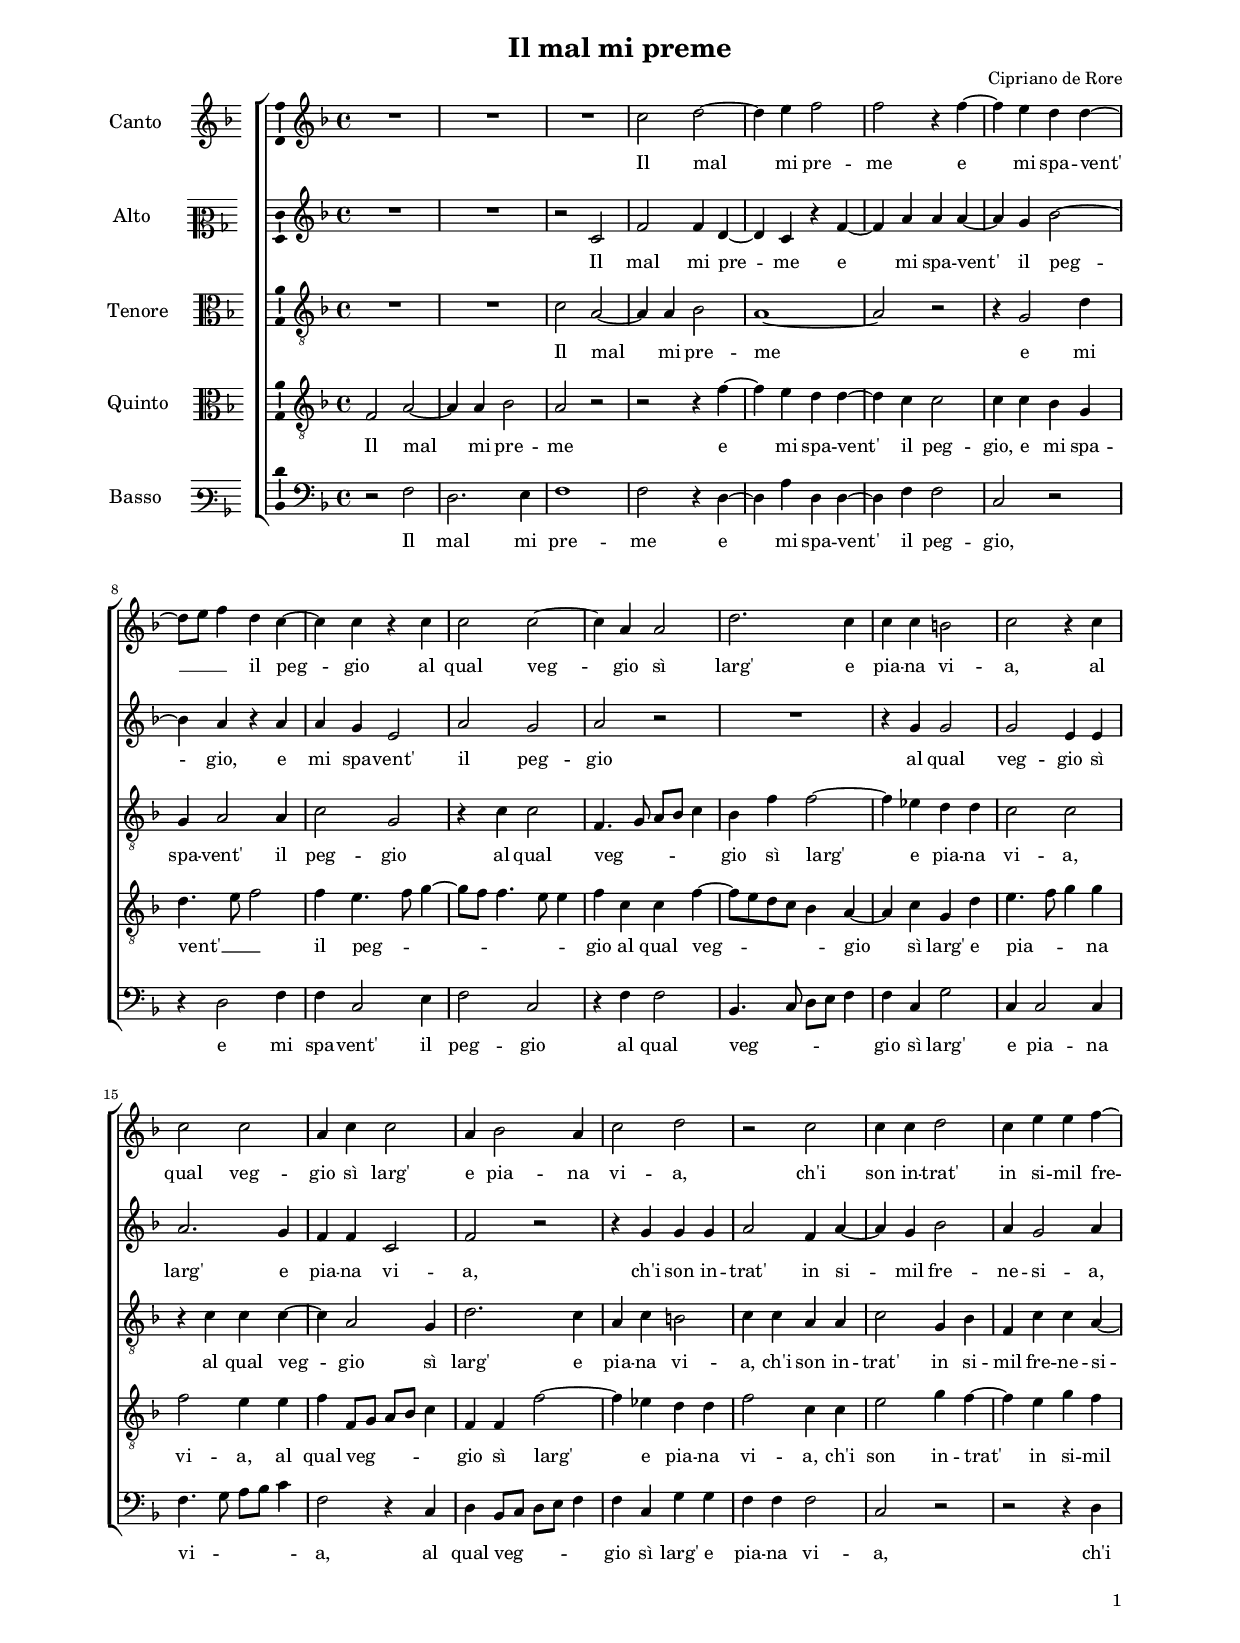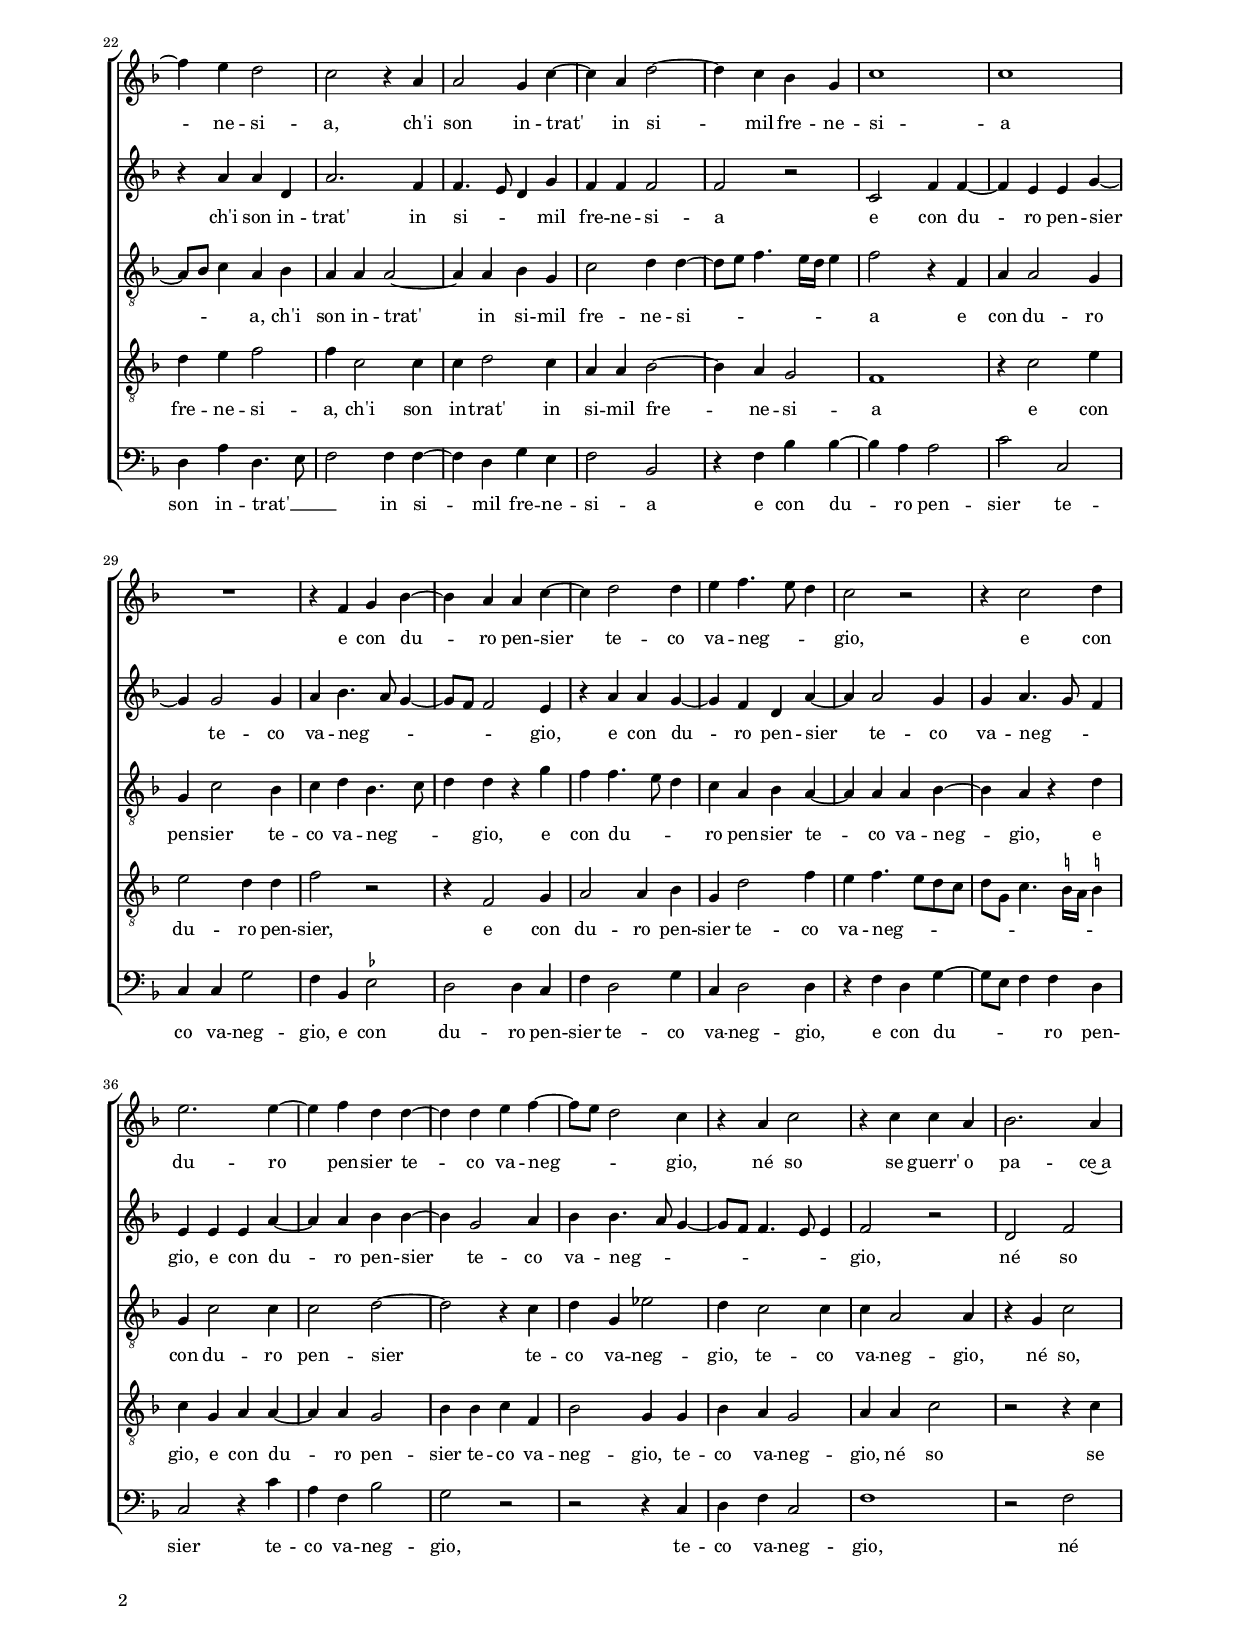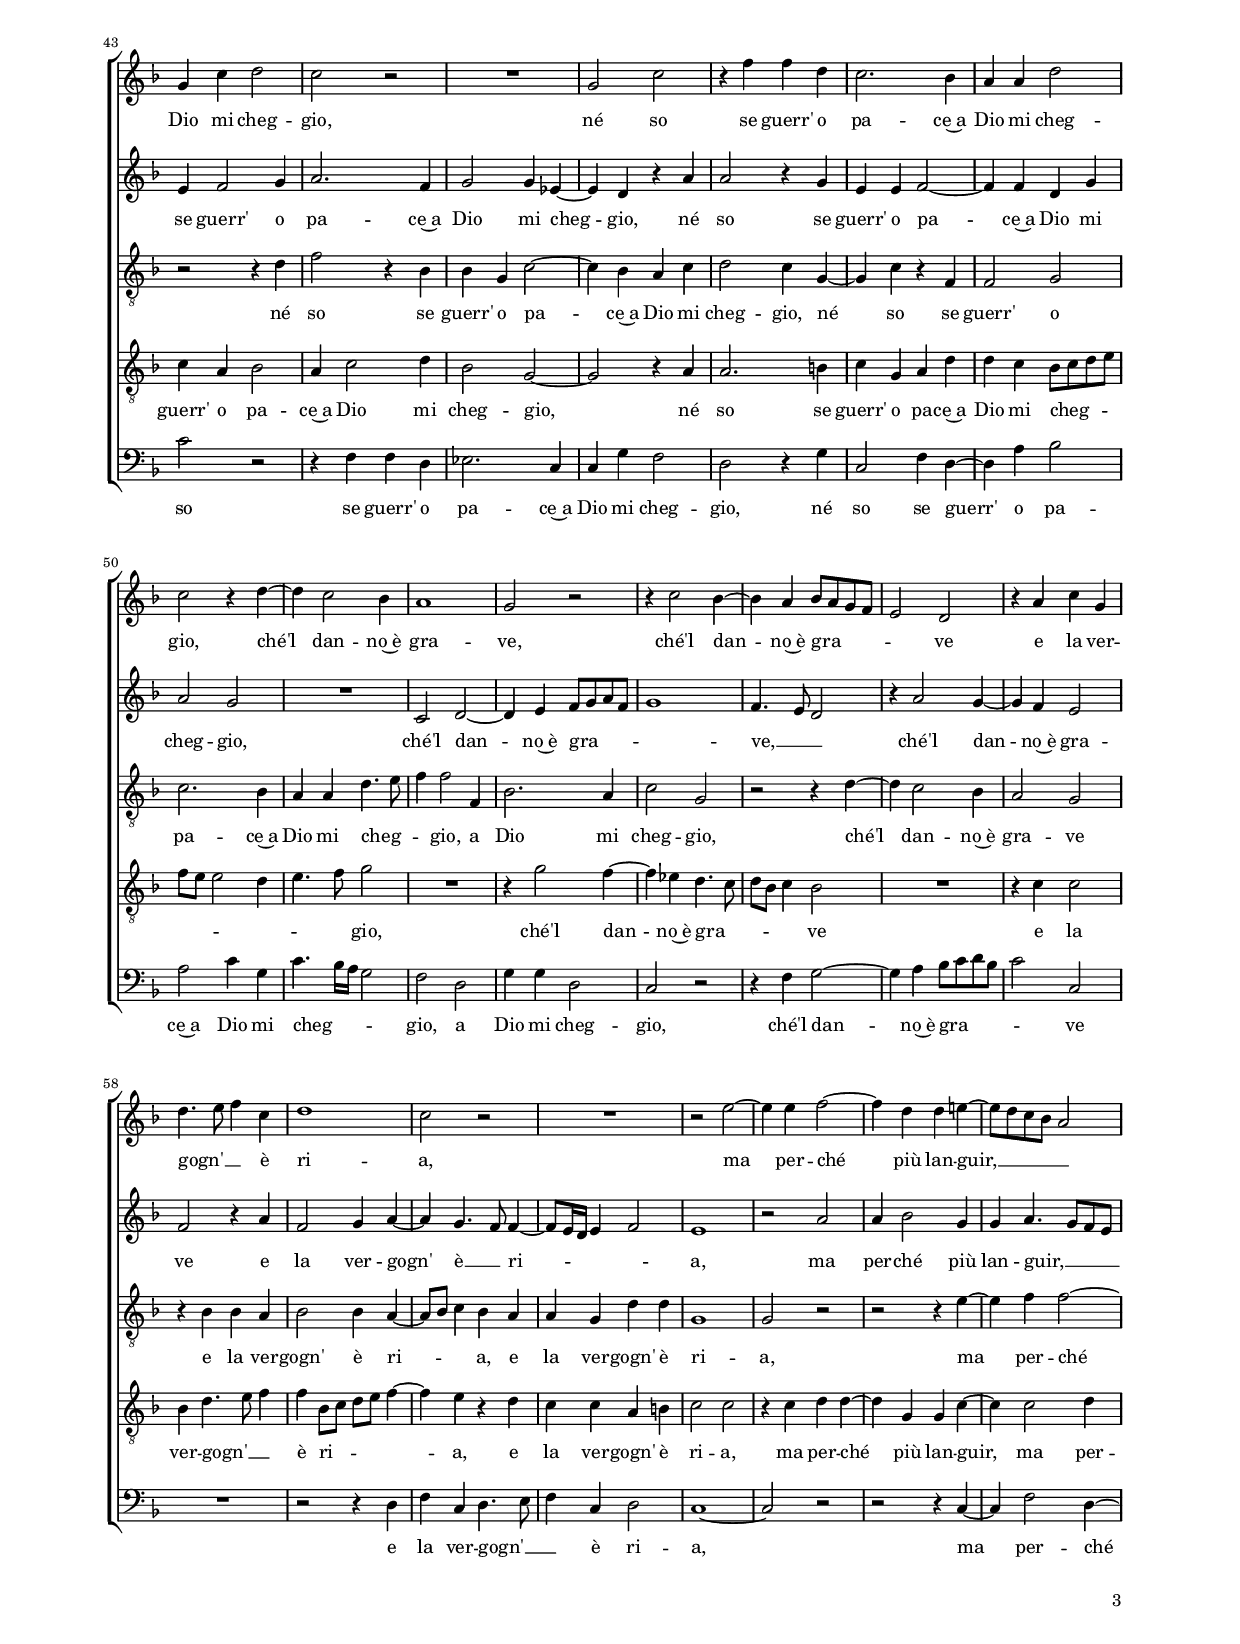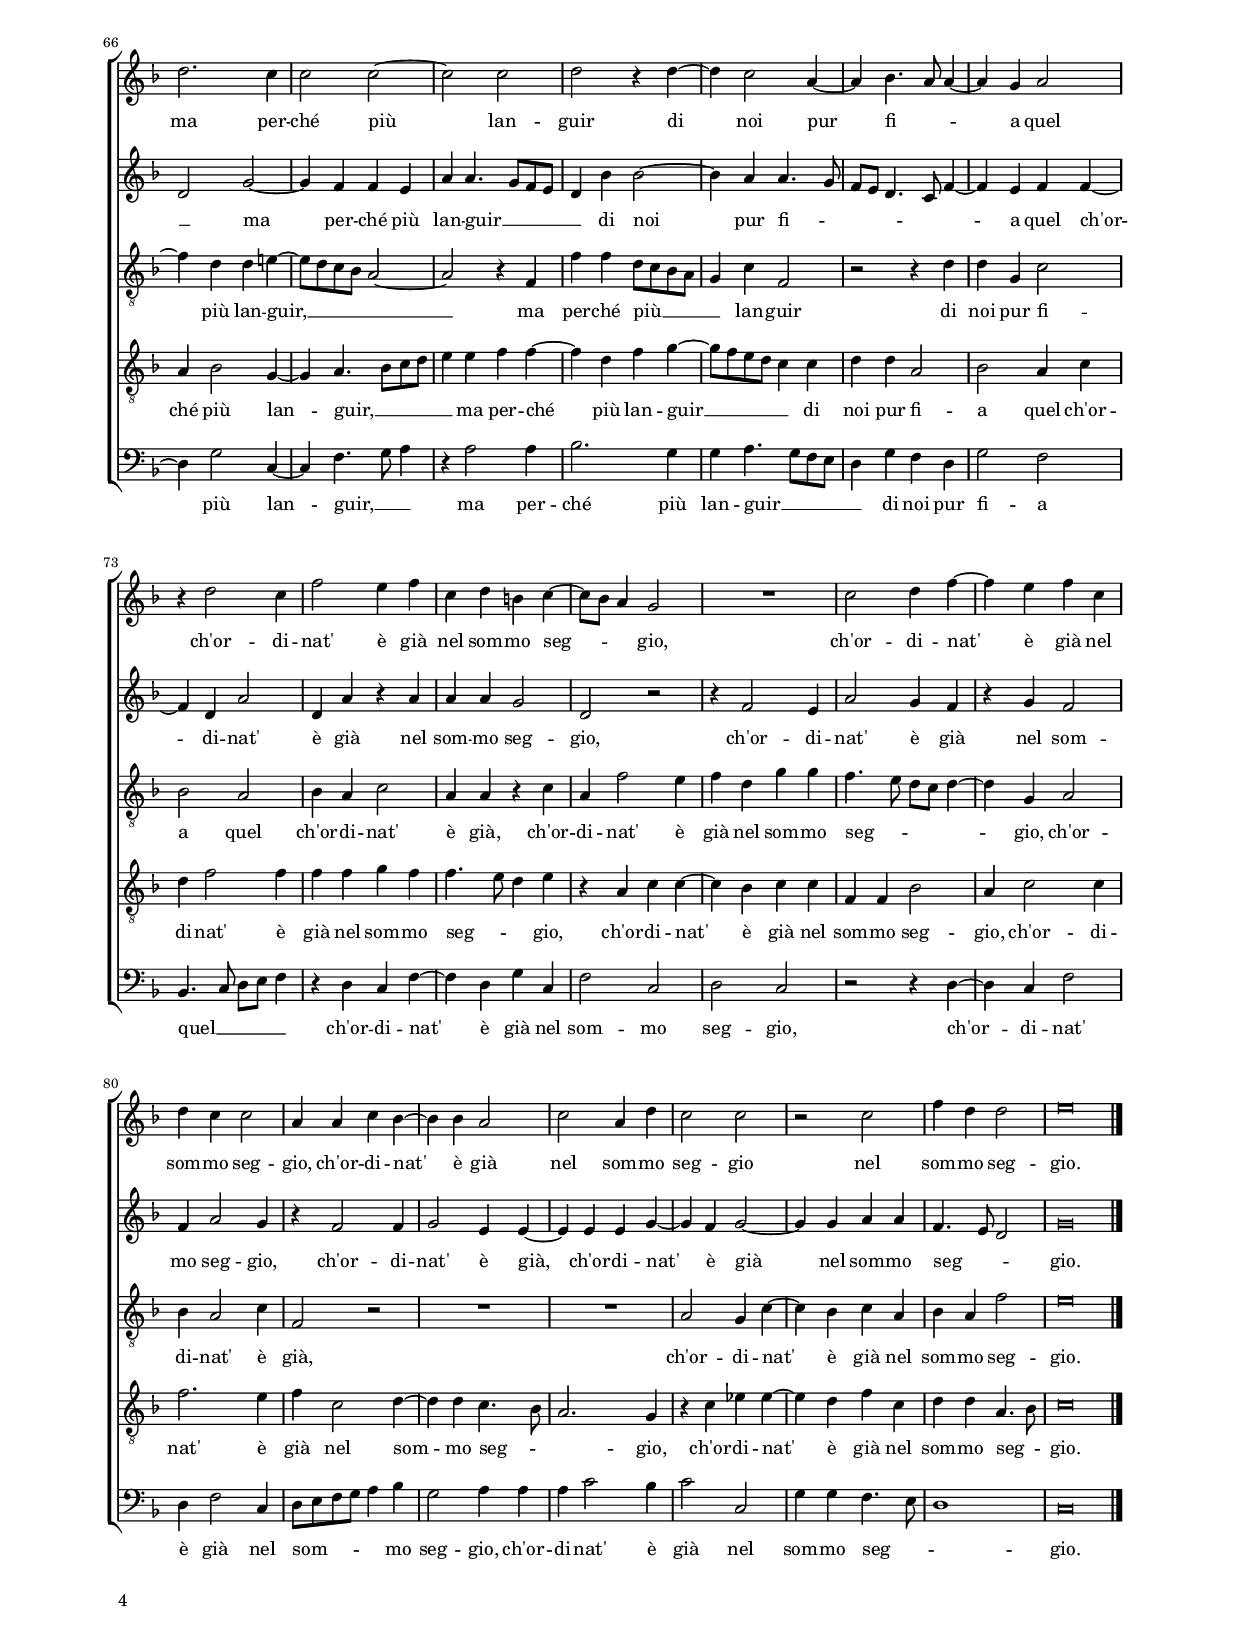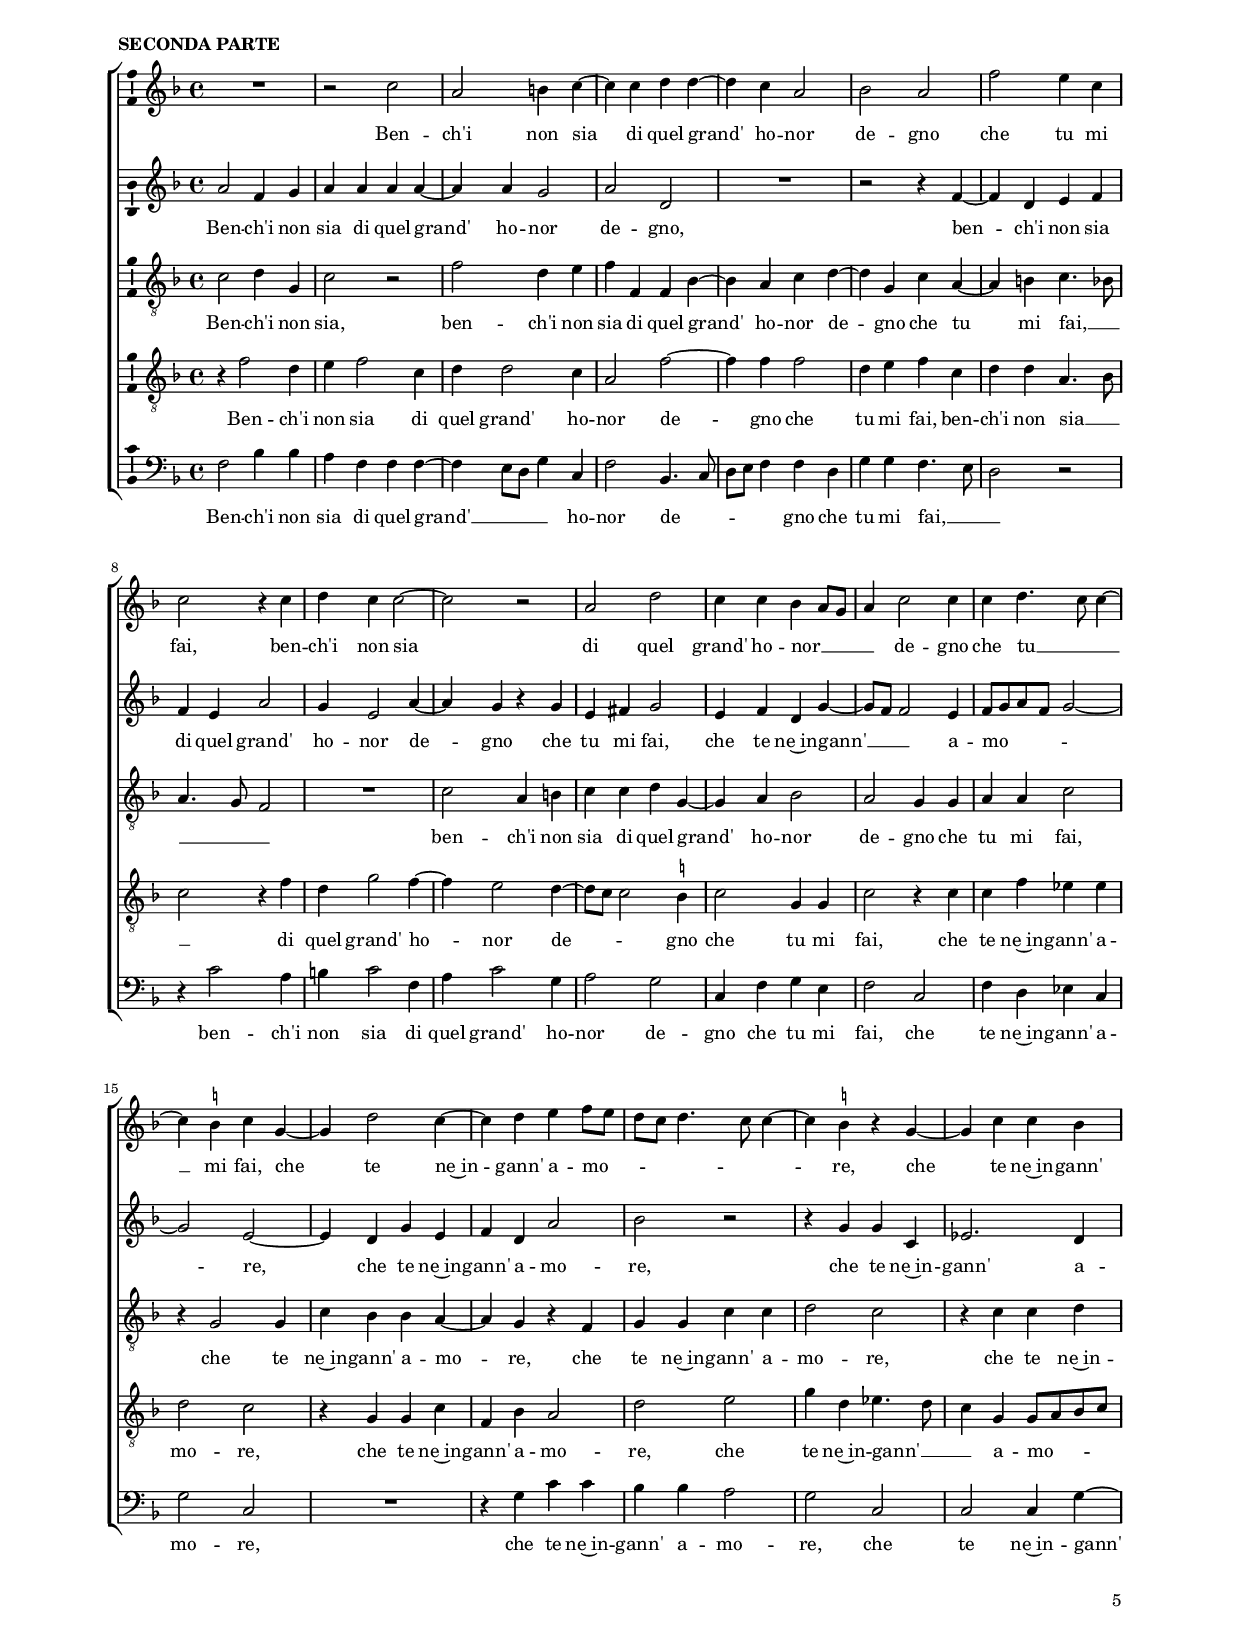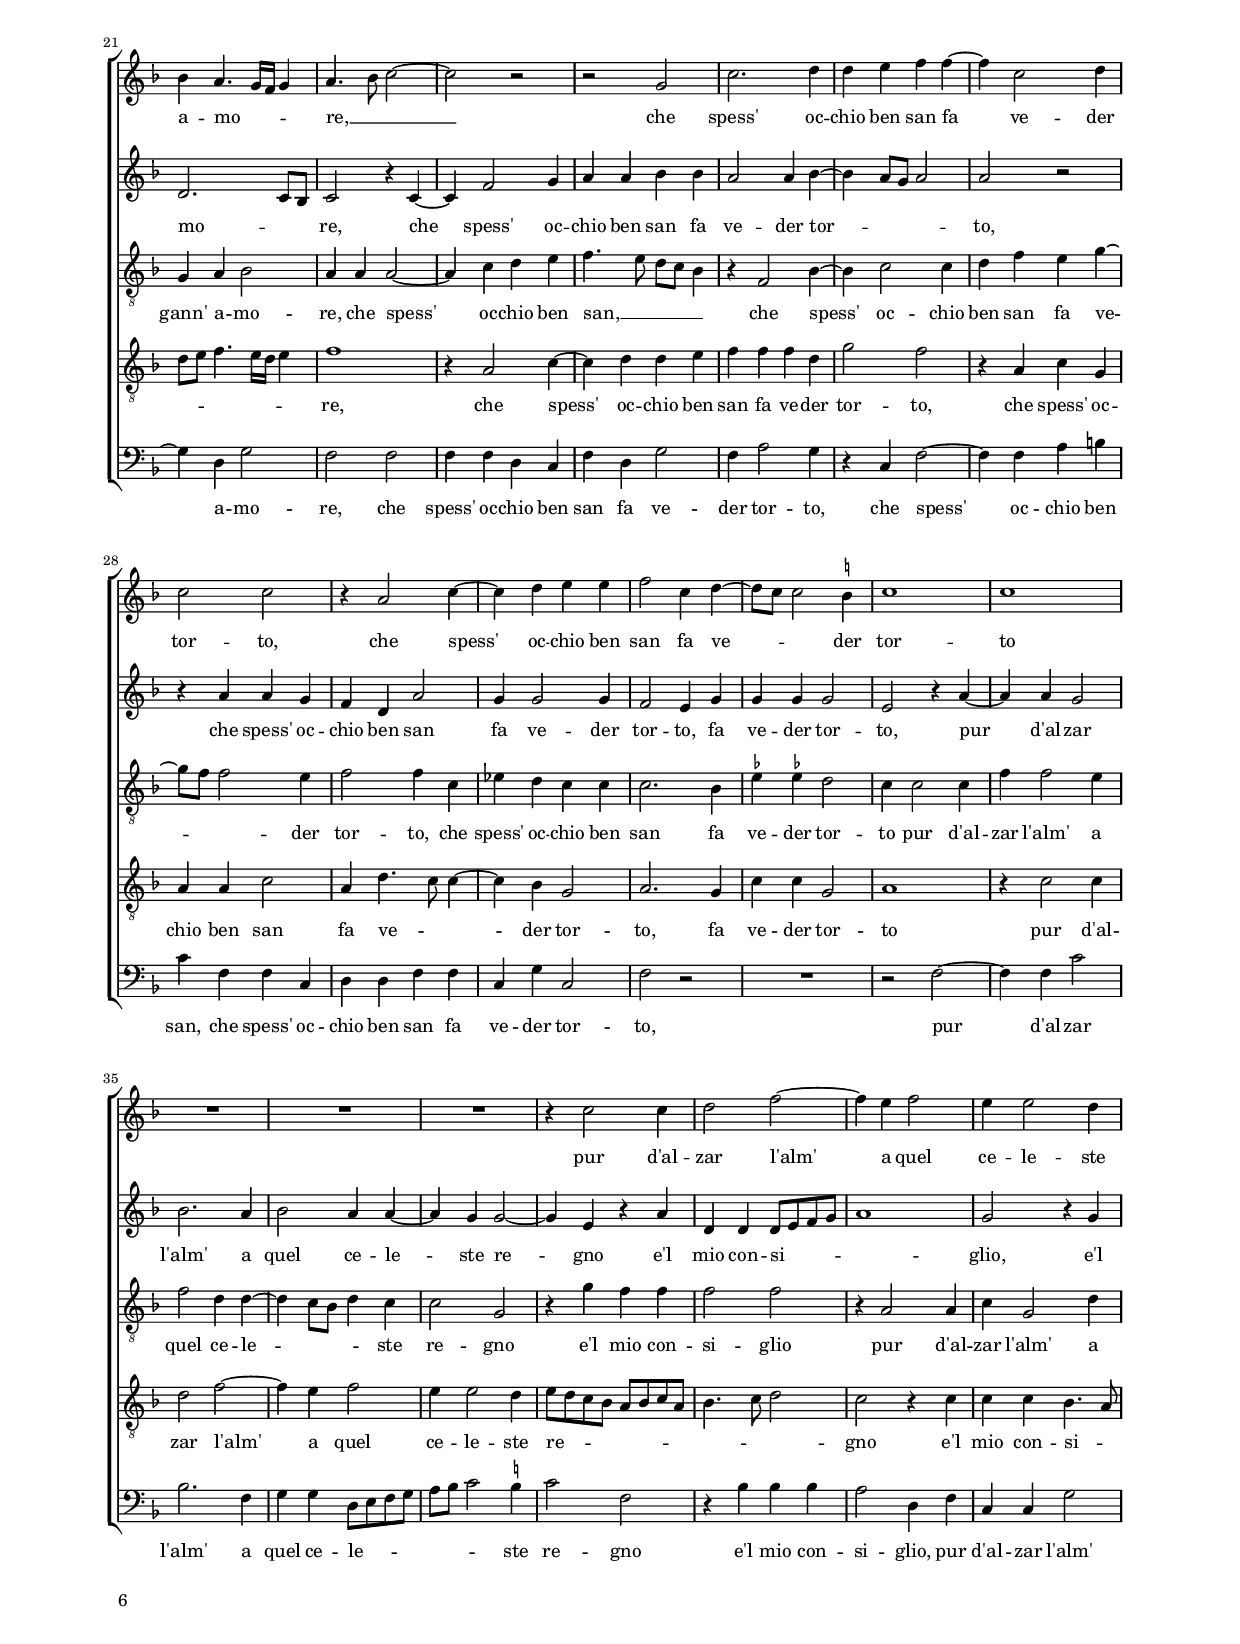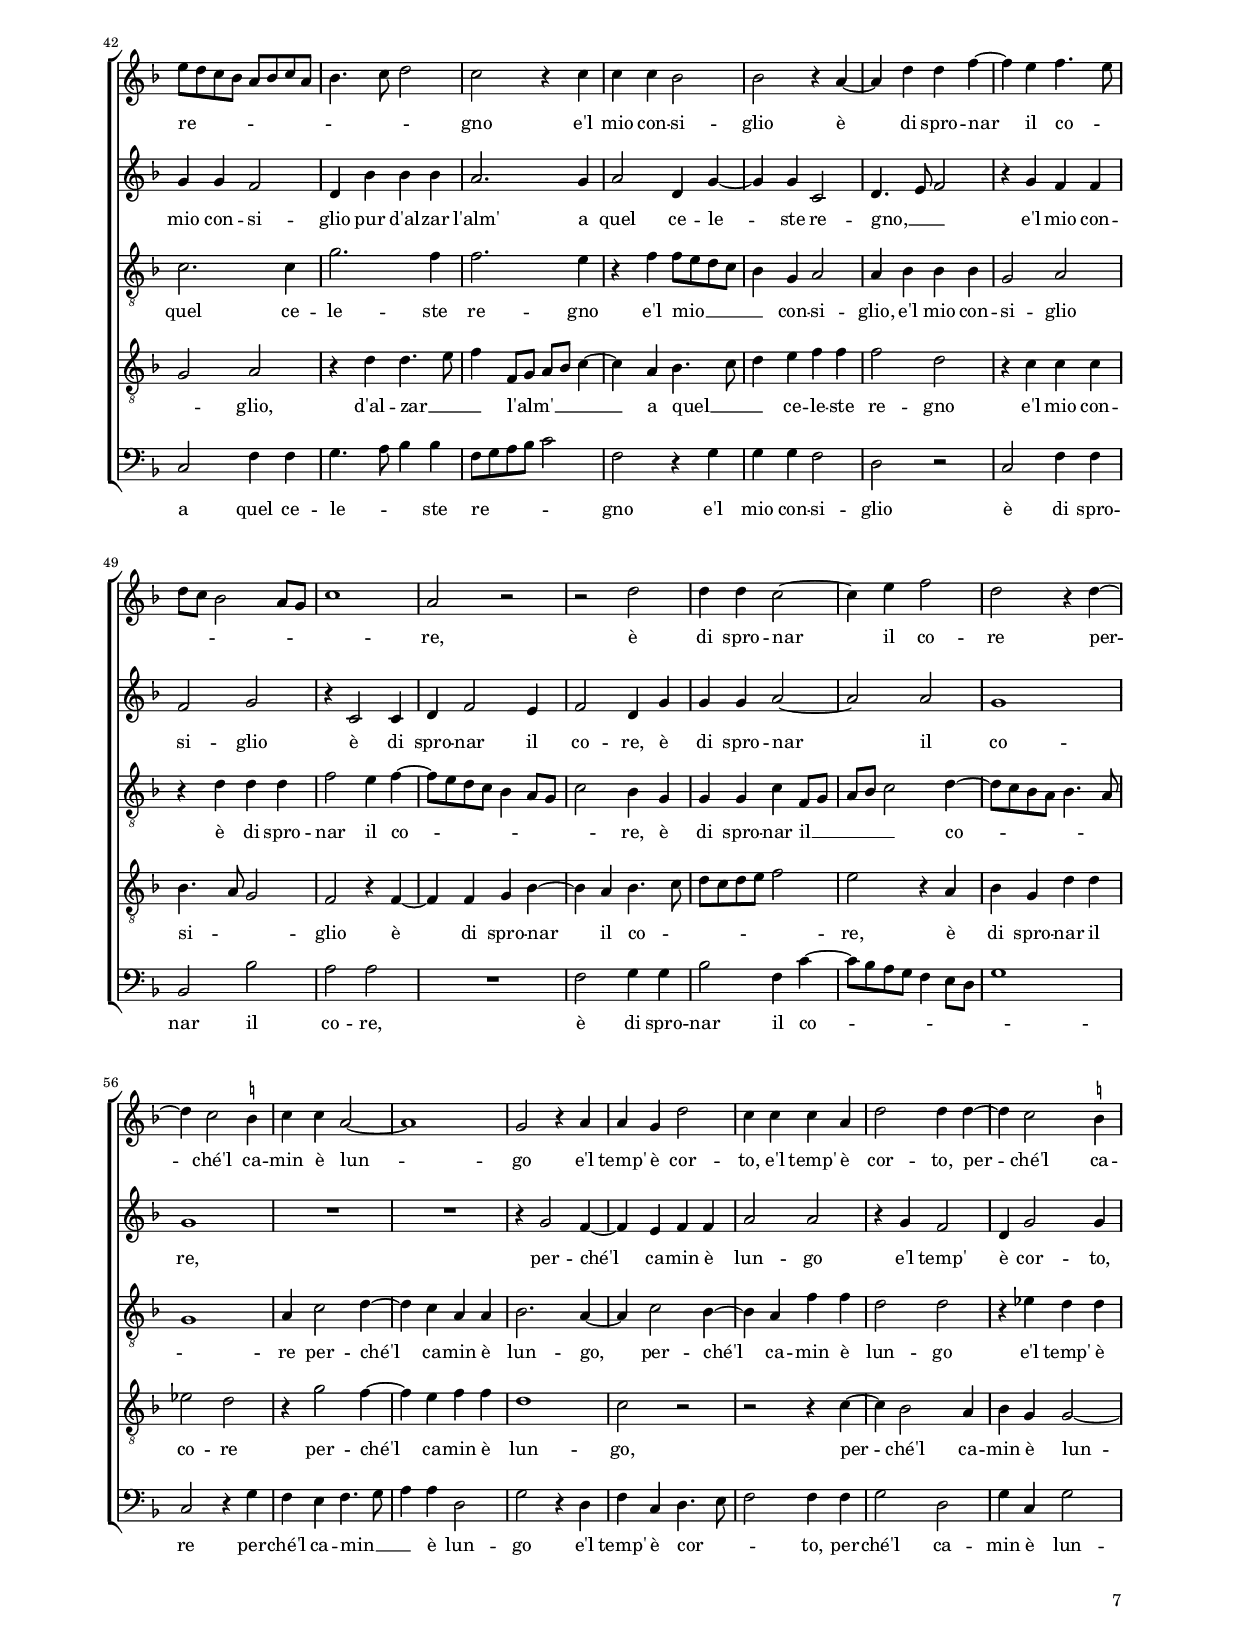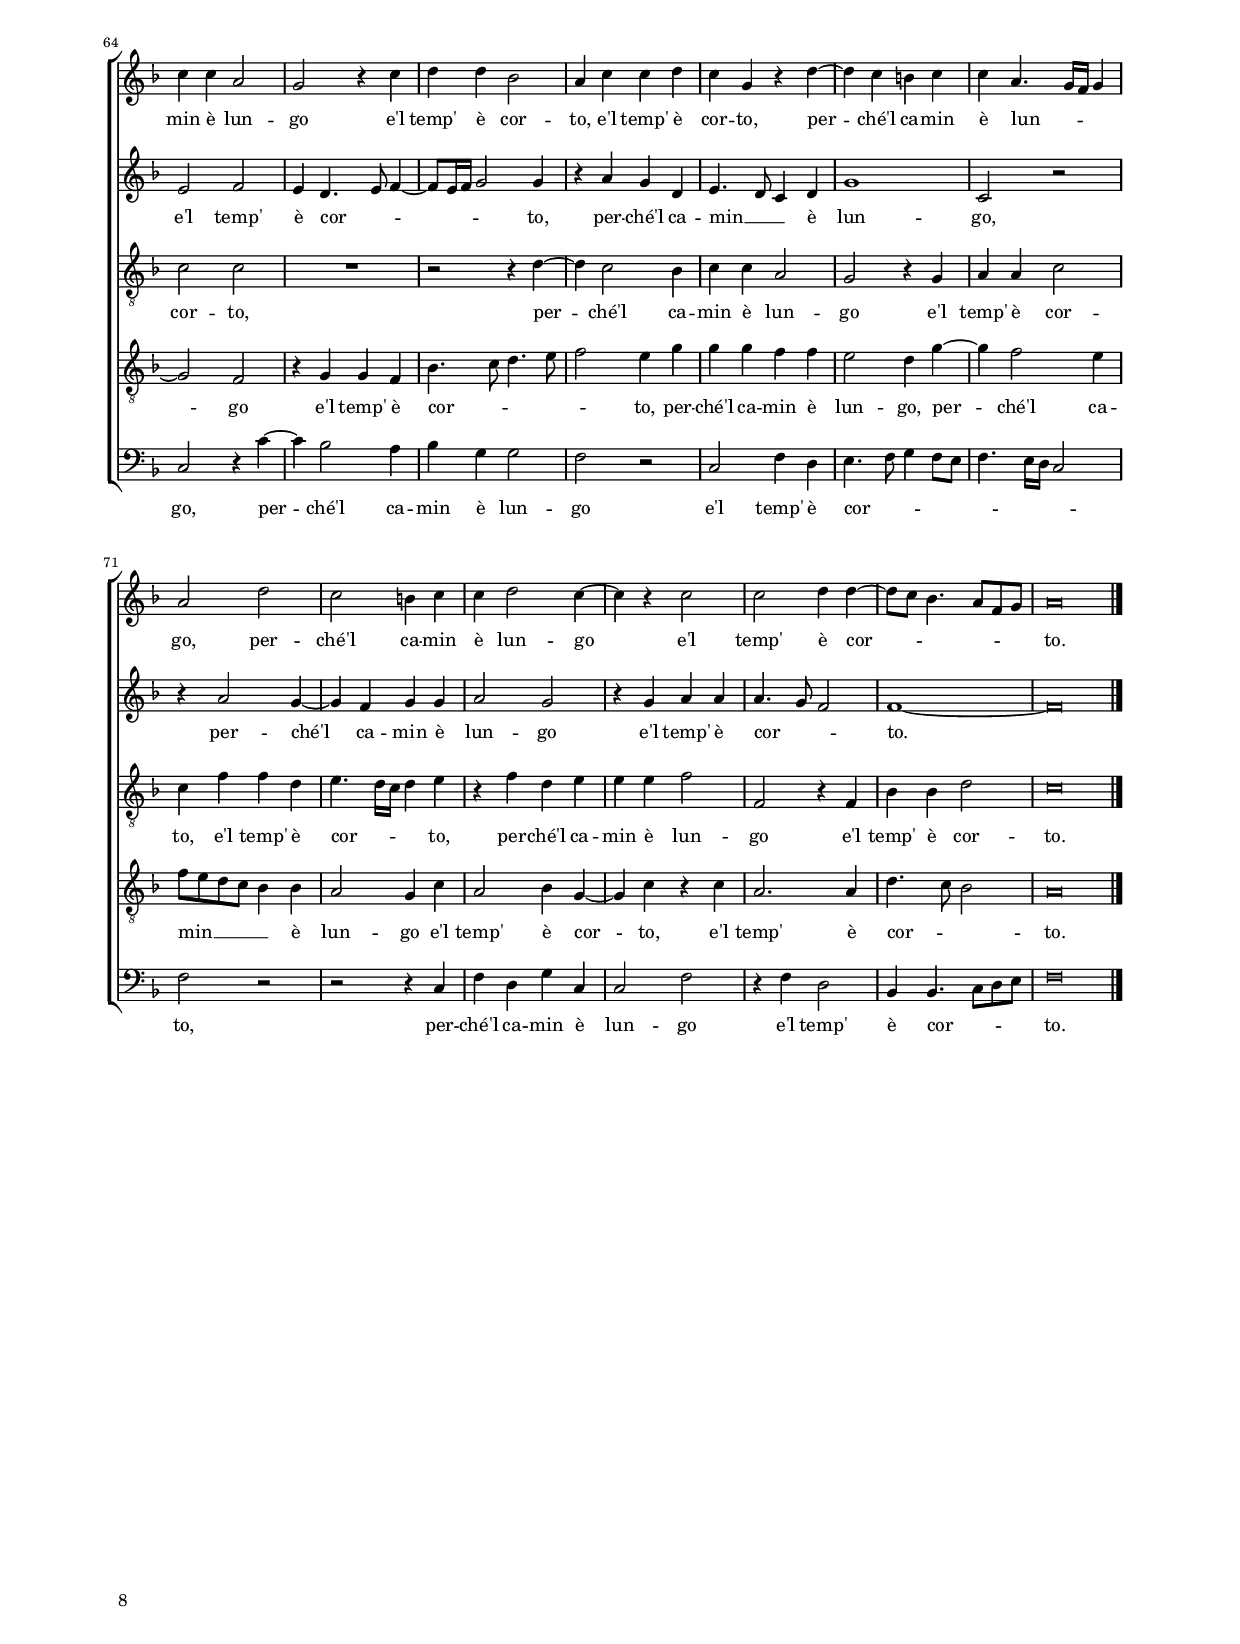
\header
{
  title="Il mal mi preme"
  composer="Cipriano de Rore"
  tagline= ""
}

\version "2.20.0"
\language deutsch
#(set-global-staff-size 15)
% #(set-default-paper-size "letter")
#(ly:set-option 'point-and-click #f)

	
	ficta = { \once \set suggestAccidentals = ##t }
	
	forget = #(define-music-function (music) (ly:music?) #{
		\accidentalStyle forget
		$music
		\accidentalStyle default
		#})
	
	

\paper
	{
	top-margin = 1.8 \cm
	bottom-margin = 1.2 \cm
	left-margin = 2 \cm
	right-margin = 2 \cm
	ragged-bottom = ##f
	ragged-last-bottom = ##t
	print-page-number = ##f
	score-system-spacing = #'((basic-distance . 16) (minimum-distance . 14) (padding . 5) (strechability . 150))
	system-system-spacing = #'((basic-distance . 16) (minimum-distance . 14) (padding . 5) (strechability . 150))
        oddFooterMarkup=\markup   \fill-line { "" \fromproperty #'page:page-number-string }
        evenFooterMarkup=\markup  \fill-line { \fromproperty #'page:page-number-string "" }
        last-bottom-spacing = #'((basic-distance . 12) (minimum-distance . 7) (padding . 4))
        %	systems-per-page = 3
        %	page-count = 8
%	min-systems-per-page = 3
	}

global = {
    % \set Staff.autoBeaming = ##f
	\key f \major
	\time 4/4
    \set Score.tempoHideNote = ##t
    \tempo 4 = 100
    \skip 1*86
    \set Score.measureLength = #(ly:make-moment 2/1)
    \skip 1*2 \bar "|."
	}
	

incipitcantus = \markup { \score {
	{
	\set Staff.instrumentName = \markup { \fontsize #1 "Canto" }
	\key f \major
	\clef violin
	s4 \bar ""
	}
	\layout  {
	raggedright = ##t
	indent = 1.8 \cm
	line-width = 2.5 \cm
	\context { \Staff \remove Time_signature_engraver }
	\override Staff.Clef.Y-extent = #'(0 . 0)
	}} \hspace #1 }
      
      
incipitaltus = \markup { \score {
	{
	\set Staff.instrumentName = \markup { \fontsize #1 "Alto" }
	\key f \major
	\clef mezzosoprano
	s4 \bar ""
	}
	\layout  {
	raggedright = ##t
	indent = 1.8 \cm
	line-width = 2.5 \cm
	\context { \Staff \remove Time_signature_engraver }
	\override Staff.Clef.Y-extent = #'(0 . 0)
	}} \hspace #1 }


incipittenor = \markup { \score {
	{
	\set Staff.instrumentName = \markup { \fontsize #1 "Tenore" }
	\key f \major
	\clef alto
	s4 \bar ""
	}
	\layout  {
	raggedright = ##t
	indent = 1.8 \cm
	line-width = 2.5 \cm
	\context { \Staff \remove Time_signature_engraver }
	\override Staff.Clef.Y-extent = #'(0 . 0)
	}} \hspace #1 }
      
      
incipitquintus = \markup { \score {
	{
	\set Staff.instrumentName = \markup { \fontsize #1 "Quinto" }
	\key f \major
	\clef alto
	s4 \bar ""
	}
	\layout  {
	raggedright = ##t
	indent = 1.8 \cm
	line-width = 2.5 \cm
	\context { \Staff \remove Time_signature_engraver }
	\override Staff.Clef.Y-extent = #'(0 . 0)
	}} \hspace #1 }
      
      
incipitbassus = \markup { \score {
	{
	\set Staff.instrumentName = \markup { \fontsize #1 "Basso" }
	\key f \major
	\clef varbaritone
	s4 \bar ""
	}
	\layout  {
	raggedright = ##t
	indent = 1.8 \cm
	line-width = 2.5 \cm
	\context { \Staff \remove Time_signature_engraver }
	\override Staff.Clef.Y-extent = #'(0 . 0)
	}} \hspace #1 }


cantus =  \relative c''
	{
	R1
	R1
	R1
	c2 d~
%5
	d4 e f2 |
	f2 r4 f~
    f4 e d d~
	d8 e f4 d c~
	c4 c r c
%10
	c2 c~ |
	c4 a a2
	d2. c4
	c4 c h2
	c2 r4 c
%15
	c2 c |
	a4 c c2
	a4 b2 a4
	c2 d
	r2 c
%20
	c4 c d2 |
	c4 e e f~
	f4 e d2
	c2 r4 a
	a2 g4 c~
%25
	c4 a d2~ |
	d4 c b g
	c1
	c1
	R1
%30
	r4 f, g b~ |
	b4 a a c~
	c4 d2 d4
	e4 f4. e8 d4
	c2 r
%35
	r4 c2 d4 |
	e2. e4~
	e4 f d d~
	d4 d e f~
	f8 e d2 c4
%40
	r4 a c2 |
	r4 c c a
	b2. a4
	g4 c d2
	c2 r
%45
	R1 |
	g2 c
	r4 f f d
	c2. b4
	a4 a d2
%50
	c2 r4 d~ |
	d4 c2 b4
	a1
	g2 r
	r4 c2 b4~
%55
	b4 a b8 a g f |
	e2 d
	r4 a' c g
	d'4. e8 f4 c
	d1
%60
	c2 r |
	R1
	r2 e~
	e4 e f2~
	f4 d d e!~
%65
	e8 d c b a2 |
	d2. c4
	c2 c~
	c2 c
	d2 r4 d~
%70
	d4 c2 a4~ |
	a4 b4. a8 a4~
	a4 g a2
	r4 d2 c4
	f2 e4 f
%75
	c4 d h c~ |
	c8 b a4 g2
	R1
	c2 d4 f~
	f4 e f c
%80
	d4 c c2 |
	a4 a c b~
	b4 b a2
	c2 a4 d
	c2 c
%85
	r2 c |
	f4 d d2
	e\breve |
	}


altus =  \relative c'
    {
	R1
	R1
	r2 c
	f2 f4 d~
%5
	d4 c r f~ |
	f4 a a a~
	a4 g b2~
	b4 a r a
	a4 g e2
%10
	a2 g |
	a2 r
	R1
	r4 g g2
	g2 e4 e
%15
	a2. g4 |
	f4 f c2
	f2 r
	r4 g g g
	a2 f4 a~
%20
	a4 g b2 |
	a4 g2 a4
	r4 a a d,
	a'2. f4
	f4. e8 d4 g
%25
	f4 f f2 |
	f2 r
	c2 f4 f~
	f4 e e g~
	g4 g2 g4
%30
	a4 b4. a8 g4~ |
	g8 f f2 e4
	r4 a a g~
	g4 f d a'~
	a4 a2 g4
%35
	g4 a4. g8 f4 |
	e4 e e a~
	a4 a b b~
	b4 g2 a4
	b4 b4. a8 g4~
%40
	g8 f f4. e8 e4 |
	f2 r
	d2 f
	e4 f2 g4
	a2. f4
%45
	g2 g4 es~ |
	es4 d r a'
	a2 r4 g
	e4 e f2~
	f4 f d g
%50
	a2 g |
	R1
	c,2 d~
	d4 e f8 g a f
	g1
%55
	f4. e8 d2 |
	r4 a'2 g4~
	g4 f e2
	f2 r4 a
	f2 g4 a~
%60
	a4 g4. f8 f4~ |
	f8 e16 d e4 f2
	e1
	r2 a
	a4 b2 g4
%65
	g4 a4. g8 f e |
	d2 g~
	g4 f f e
	a4 a4. g8 f e
	d4 b' b2~
%70
	b4 a a4. g8 |
	f8 e d4. c8 f4~
	f4 e f f~
	f4 d a'2
	d,4 a' r a
%75
	a4 a g2 |
	d2 r
	r4 f2 e4
	a2 g4 f
	r4 g f2
%80
	f4 a2 g4 |
	r4 f2 f4
	g2 e4 e~
	e4 e e g~
	g4 f g2~
%85
	g4 g a a |
	f4. e8 d2
	g\breve |
	}


tenor =  \relative c'
	{
	R1
	R1
	c2 a~
	a4 a b2
%5
	a1~ |
	a2 r
	r4 g2 d'4
	g,4 a2 a4
	c2 g
%10
	r4 c c2 |
	f,4. g8 a b c4
	b4 f' f2~
	f4 es d d
	c2 c
%15
	r4 c c c~ |
	c4 a2 g4
	d'2. c4
	a4 c h2
	c4 c a a
%20
	c2 g4 b |
	f4 c' c a~
	a8 b c4 a b
	a4 a a2~
	a4 a b g
%25
	c2 d4 d~ |
	d8 e f4. e16 d e4
	f2 r4 f,
	a4 a2 g4
	g4 c2 b4
%30
	c4 d b4. c8 |
	d4 d r g
	f4 f4. e8 d4
	c4 a b a~
	a4 a a b~
%35
	b4 a r d |
	g,4 c2 c4
	c2 d~
	d2 r4 c
	d4 g, es'2
%40
	d4 c2 c4 |
	c4 a2 a4
	r4 g c2
	r2 r4 d
	f2 r4 b,
%45
	b4 g c2~ |
	c4 b a c
	d2 c4 g~
	g4 c r f, 
	f2 g
%50
	c2. b4 |
	a4 a d4. e8
	f4 f2 f,4
	b2. a4
	c2 g
%55
	r2 r4 d'~ |
	d4 c2 b4
	a2 g
	r4 b b a
	b2 b4 a~
%60
	a8 b c4 b a |
	a4 g d' d
	g,1
	g2 r
	r2 r4 e'~
%65
	e4 f f2~ |
	f4 d d e!~
	e8 d c b a2~
	a2 r4 f
	f'4 f d8 c b a
%70
	g4 c f,2 |
	r2 r4 d'
	d4 g, c2
	b2 a
	b4 a c2
%75
	a4 a r c |
	a4 f'2 e4
	f4 d g g
	f4. e8 d c d4~
	d4 g, a2
%80
	b4 a2 c4 |
	f,2 r
	R1
	R1
	a2 g4 c~
%85
	c4 b c a |
	b4 a f'2
	e\breve |
	}


quintus  =  \relative c'
	{
	f,2 a~
	a4 a b2
	a2 r
	r2 r4 f'~
%5
	f4 e d d~ |
	d4 c c2
	c4 c b g
	d'4. e8 f2
	f4 e4. f8 g4~
%10
	g8 f f4. e8 e4 |
	f4 c c f~
	f8 e d c b4 a~
	a4 c g d'
	e4. f8 g4 g
%15
	f2 e4 e |
	f4 f,8 g a b c4
	f,4 f f'2~
	f4 es d d
	f2 c4 c
%20
	e2 g4 f~ |
	f4 e g f
	d4 e f2
	f4 c2 c4
	c4 d2 c4
%25
	a4 a b2~ |
	b4 a g2
	f1
	r4 c'2 e4
	e2 d4 d
%30
	f2 r |
	r4 f,2 g4
	a2 a4 b
	g4 d'2 f4
	e4 f4. e8 d c
%35
	d8 g, c4. \stemDown \ficta h16 a \stemNeutral \ficta h!4 |
	c4 g a a~
	a4 a g2
	b4 b c f,
	b2 g4 g
%40
	b4 a g2 |
	a4 a c2
	r2 r4 c
	c4 a b2
	a4 c2 d4
%45
	b2 g~ |
	g2 r4 a
	a2. h4
	c4 g a d
	d4 c b8 c d e
%50
	f8 e e2 d4 |
	e4. f8 g2
	R1
	r4 g2 f4~
	f4 es d4. c8
%55
	d8 b c4 b2 |
	R1
	r4 c c2
	b4 d4. e8 f4
	f4 b,8 c d e f4~
%60
	f4 e r d |
	c4 c a h
	c2 c
	r4 c d d~
	d4 g, g c~
%65
	c4 c2 d4 |
	a4 b2 g4~
	g4 a4. b8 c d
	e4 e f f~
	f4 d f g~
%70
	g8 f e d c4 c |
	d4 d a2
	b2 a4 c
	d4 f2 f4
	f4 f g f
%75
	f4. e8 d4 e |
	r4 a, c c~
	c4 b c c
	f,4 f b2
	a4 c2 c4
%80
	f2. e4 |
	f4 c2 d4~
	d4 d c4. b8
	a2. g4
	r4 c es es~
%85
	es4 d f c |
	d4 d4 a4. b8
	c\breve |
	}


bassus  =  \relative c
	{
	r2 f
	d2. e4
	f1
	f2 r4 d~
%5
	d4 a' d, d~ |
	d4 f f2
	c2 r
	r4 d2 f4
	f4 c2 e4
%10
	f2 c |
	r4 f f2
	b,4. c8d e f4
	f4 c g'2
	c,4 c2 c4
%15
	f4. g8 a b c4 |
	f,2 r4 c
	d4 b8 c d e f4
	f4 c g' g
	f4 f f2
%20
	c2 r |
	r2 r4 d
	d4 a' d,4. e8
	f2 f4 f~
	f4 d g e
%25
	f2 b, |
	r4 f' b b~
	b4 a a2
	c2 c,
	c4 c g'2
%30
	f4 b, \ficta es2 |
	d2 d4 c
	f4 d2 g4
	c,4 d2 d4
	r4 f d g~
%35
	g8 e f4 f d |
	c2 r4 c'
	a4 f b2
	g2 r
	r2 r4 c,
%40
	d4 f c2 |
	f1
	r2 f
	c'2 r
	r4 f, f d
%45
	es2. c4 |
	c4 g' f2
	d2 r4 g
	c,2 f4 d~
	d4 a' b2
%50
	a2 c4 g |
	c4. b16 a g2
	f2 d
	g4 g d2
	c2 r
%55
	r4 f g2~ |
	g4 a b8 c d b
	c2 c,
	R1
	r2 r4 d
%60
	f4 c d4. e8 |
	f4 c d2
	c1~
	c2 r
	r2 r4 c~
%65
	c4 f2 d4~ |
	d4 g2 c,4~
	c4 f4. g8 a4
	r4 a2 a4
	b2. g4
%70
	g4 a4. g8 f e |
	d4 g f d
	g2 f
	b,4. c8 d e f4
	r4 d c f~
%75
	f4 d g c, |
	f2 c
	d2 c
	r2 r4 d~
	d4 c f2
%80
	d4 f2 c4 |
	d8 e f g a4 b
	g2 a4 a
	a4 c2 b4
	c2 c,
%85
	g'4 g f4. e8 |
	d1
	c\breve |
	}


lyricscantus = \lyricmode {
	Il mal mi pre -- me e mi spa -- vent' __ _ _ il peg -- gio
    al qual veg -- gio sì larg' e pia -- na vi -- a,
    al qual veg -- gio sì larg' e pia -- na vi -- a,
    ch'i son in -- trat' in si -- mil fre -- ne -- si -- a,
    ch'i son in -- trat' in si -- mil fre -- ne -- si -- a
    e con du -- ro pen -- sier te -- co va -- neg -- _ _ gio,
    e con du -- ro pen -- sier te -- co va -- neg -- _ _ gio,
    né so se guerr' o pa -- ce~a Dio mi cheg -- gio,
    né so se guerr' o pa -- ce~a Dio mi cheg -- gio,
    ché'l dan -- no~è gra -- ve,
    ché'l dan -- no~è gra -- _ _ _ _ ve e la ver -- gogn' __ _ _ è ri -- a,
    ma per -- ché più lan -- guir, __ _ _ _ _ 
    ma per -- ché più lan -- guir di noi pur fi -- _ _ a
    quel ch'or -- di -- nat' è già nel som -- mo seg -- _ _ gio,
    ch'or -- di -- nat' è già nel som -- mo seg -- gio,
    ch'or -- di -- nat' è già nel som -- mo seg -- gio
    nel som -- mo seg -- gio.
	}


lyricsaltus = \lyricmode {
	Il mal mi pre -- me e mi spa -- vent' il peg -- gio,
    e mi spa -- vent' il peg -- gio
    al qual veg -- gio sì larg' e pia -- na vi -- a,
    ch'i son in -- trat' in si -- mil fre -- ne -- si -- a,
    ch'i son in -- trat' in si -- _ _ mil fre -- ne -- si -- a
    e con du -- ro pen -- sier te -- co va -- neg -- _ _ _ _ gio,
    e con du -- ro pen -- sier te -- co va -- neg -- _ _ gio,
    e con du -- ro pen -- sier te -- co va -- neg -- _ _ _ _ _ _ gio,
    né so se guerr' o pa -- ce~a Dio mi cheg -- gio,
    né so se guerr' o pa -- ce~a Dio mi cheg -- gio,
    ché'l dan -- no~è gra -- _ _ _ _ ve, __ _ _
    ché'l dan -- no~è gra -- ve e la ver -- gogn' è __ _ ri -- _ _ _ _ a,
    ma per -- ché più lan -- guir, __ _ _ _ _
    ma per -- ché più lan -- guir __ _ _ _ _ di noi pur fi -- _ _ _ _ _ _ a
    quel ch'or -- di -- nat' è già nel som -- mo seg -- gio,
    ch'or -- di -- nat' è già nel som -- mo seg -- gio,
    ch'or -- di -- nat' è già,
    ch'or -- di -- nat' è già nel som -- mo seg -- _ _ gio.
	}


lyricstenor = \lyricmode {
	Il mal mi pre -- me e mi spa -- vent' il peg -- gio
    al qual veg -- _ _ _ _ gio sì larg' e pia -- na vi -- a,
    al qual veg -- gio sì larg' e pia -- na vi -- a,
    ch'i son in -- trat' in si -- mil fre -- ne -- si -- _ _ a,
    ch'i son in -- trat' in si -- mil fre -- ne -- si -- _ _ _ _ _ a
    e con du -- ro pen -- sier te -- co va -- neg -- _ _ gio,
    e con du -- _ _ ro pen -- sier te -- co va -- neg -- gio,
    e con du -- ro pen -- sier te -- co va -- neg -- gio,
    te -- co va -- neg -- gio,
    né so,
    né so se guerr' o pa -- ce~a Dio mi cheg -- gio,
    né so se guerr' o pa -- ce~a Dio mi cheg -- _ _ gio,
    a Dio mi cheg -- gio,
    ché'l dan -- no~è gra -- ve e la ver -- gogn' è ri -- _ _ a,
    e la ver -- gogn' è ri -- a,
    ma per -- ché più lan -- guir, __ _ _ _ _ 
    ma per -- ché più __ _ _ _ _ lan -- guir
    di noi pur fi -- a
    quel ch'or -- di -- nat' è già,
    ch'or -- di -- nat' è già nel som -- mo seg -- _ _ _ _ gio,
    ch'or -- di -- nat' è già,
    ch'or -- di -- nat' è già nel som -- mo seg -- gio.
	}


lyricsquintus = \lyricmode {
	Il mal mi pre -- me e mi spa -- vent' il peg -- gio,
    e mi spa -- vent' __ _ _ il peg -- _ _ _ _ _ _ gio
    al qual veg -- _ _ _ _ gio sì larg' e pia -- _ _ na vi -- a,
    al qual veg -- _ _ _ _ gio sì larg' e pia -- na vi -- a,
    ch'i son in -- trat' in si -- mil fre -- ne -- si -- a,
    ch'i son in -- trat' in si -- mil fre -- ne -- si -- a
    e con du -- ro pen -- sier,
    e con du -- ro pen -- sier te -- co va -- neg -- _ _ _ _ _ _ _ _ _ gio,
    e con du -- ro pen -- sier te -- co va -- neg -- gio,
    te -- co va -- neg -- gio,
    né so se guerr' o pa -- ce~a Dio mi cheg -- gio,
    né so se guerr' o pa -- ce~a Dio mi cheg -- _ _ _ _ _ _ _ _ _ gio,
    ché'l dan -- no~è gra -- _ _ _ _ ve e la ver -- gogn' __ _ _ è ri -- _ _ _ _ a,
    e la ver -- gogn' è ri -- a,
    ma per -- ché più lan -- guir,
    ma per -- ché più lan -- guir, __ _ _ _ _ 
    ma per -- ché più lan -- guir __ _ _ _ _ di noi pur fi -- a
    quel ch'or -- di -- nat' è già nel som -- mo seg -- _ _ gio,
    ch'or -- di -- nat' è già nel som -- mo seg -- gio,
    ch'or -- di -- nat' è già nel som -- mo seg -- _ _ gio,
    ch'or -- di -- nat' è già nel som -- mo seg -- _ gio.
	}


lyricsbassus = \lyricmode {
	Il mal mi pre -- me e mi spa -- vent' il peg -- gio,
    e mi spa -- vent' il peg -- gio
    al qual veg -- _ _ _ _ gio sì larg' e pia -- na vi -- _ _ _ _ a,
    al qual veg -- _ _ _ _ gio sì larg' e pia -- na vi -- a,
    ch'i son in -- trat' __ _ _ in si -- mil fre -- ne -- si -- a
    e con du -- ro pen -- sier te -- co va -- neg -- gio,
    e con du -- ro pen -- sier te -- co va -- neg -- gio,
    e con du -- _ _ ro pen -- sier te -- co va -- neg -- gio,
    te -- co va -- neg -- gio,
    né so se guerr' o pa -- ce~a Dio mi cheg -- gio,
    né so se guerr' o pa -- ce~a Dio mi cheg -- _ _ _ gio,
    a Dio mi cheg -- gio,
    ché'l dan -- no~è gra -- _ _ _ _ ve e la ver -- gogn' __ _ _ è ri -- a,
    ma per -- ché più lan -- guir, __ _ _
    ma per -- ché più lan -- guir __ _ _ _ _ di noi pur fi -- a
    quel __ _ _ _ _ ch'or -- di -- nat' è già nel som -- mo seg -- gio,
    ch'or -- di -- nat' è già nel som -- _ _ _ _ mo seg -- gio,
    ch'or -- di -- nat' è già nel som -- mo seg -- _ _ gio.
	}


\score
{  
	% \transpose {
	\new ChoirStaff \with { \override StaffGrouper.staff-staff-spacing.basic-distance = #12 }
	<<

	\new Staff << \global
	\new Voice="v1" {
		\set Staff.instrumentName=\incipitcantus
		\set Staff.midiInstrument = "reed organ"
		\clef violin
		\cantus }
	\new Lyrics \lyricsto "v1" {\lyricscantus }
	>>


	\new Staff << \global
	\new Voice="v2" {
		\set Staff.instrumentName=\incipitaltus
		\set Staff.midiInstrument = "reed organ"
                \clef violin % "G_8"
		\altus}
	\new Lyrics \lyricsto "v2" {\lyricsaltus }
	>>


	\new Staff << \global
	\new Voice="v3" {
		\set Staff.instrumentName=\incipittenor
		\set Staff.midiInstrument = "reed organ"
		\clef "G_8"
		\tenor }
	\new Lyrics \lyricsto "v3" {\lyricstenor }
	>>


	\new Staff << \global
	\new Voice="v5" {
		\set Staff.instrumentName=\incipitquintus
		\set Staff.midiInstrument = "reed organ"
		\clef "G_8"
		\quintus}
	\new Lyrics \lyricsto "v5" {\lyricsquintus }
	>>


	\new Staff << \global
	\new Voice="v4" {
		\set Staff.instrumentName=\incipitbassus
		\set Staff.midiInstrument = "reed organ"
		\clef bass
		\bassus }
	\new Lyrics \lyricsto "v4" {\lyricsbassus}
	>>

	>>
	% } % transpose

	\layout
	{
	indent = 2.5 \cm
	\context { \Staff \override TimeSignature.break-visibility = #end-of-line-invisible }
	\context { \Lyrics \override VerticalAxisGroup.nonstaff-relatedstaff-spacing.padding = #1.4 }
%	\context { \Lyrics \override LyricText.font-size = #1 }
	\context { \Staff \consists "Ambitus_engraver" }
	\context { \Score \override BarNumber.padding = #2 }
	\context { \Voice \override NoteHead.style = #'baroque }
	}


\midi
	{
	}

}

%%%%%%%%%%%%%%%%%%%%  SECUNDA PARS %%%%%%%%%%%%%%%%%%%%


global = {
	\key f \major
	\time 4/4
    \set Score.tempoHideNote = ##t
    \tempo 4 = 100
    \skip 1*76 \set Score.measureLength = #(ly:make-moment 2/1)
    \skip 1*2 \bar "|."
	}


cantus =  \relative c''
	{
    R1   
	r2 c
	a2 h4 c~
	c4 c d d~
%5
	d4 c a2 |
	b2 a
	f'2 e4 c
	c2 r4 c
	d4 c c2~
%10
	c2 r |
	a2 d
	c4 c b a8 g
	a4 c2 c4
	c4 d4. c8 c4~
%15
	c4 \ficta h c g~ |
	g4 d'2 c4~
	c4 d e f8 e
	d8 c d4. c8 c4~
	c4 \ficta h r g~
%20
	g4 c c b |
	b4 a4. g16 f g4
	a4. b8 c2~
	c2 r
	r2 g
%25
	c2. d4 |
	d4 e f f~
	f4 c2 d4
	c2 c
	r4 a2 c4~
%30
	c4 d e e |
	f2 c4 d~
	d8 c c2 \ficta h4
	c1
	c1
%35
	R1 |
	R1
	R1
	r4 c2 c4
	d2 f~
%40
	f4 e f2 |
	e4 e2 d4
	e8 d c b a b c a
	b4. c8 d2
	c2 r4 c
%45
	c4 c b2 |
	b2 r4 a~
	a4 d d f~
	f4 e f4. e8
	d8 c b2 a8 g
%50
	c1 |
	a2 r
	r2 d
	d4 d c2~
	c4 e f2
%55
	d2 r4 d~ |
	d4 c2 \ficta h4
	c4 c a2~
	a1
	g2 r4 a
%60
	a4 g d'2 |
	c4 c c a
	d2 d4 d~
	d4 c2 \ficta h4
	c4 c a2
%65
	g2 r4 c |
	d4 d b2
	a4 c c d
	c4 g r d'~
	d4 c h c
%70
	c4 a4. g16 f g4 |
	a2 d
	c2 h4 c
	c4 d2 c4~
	c4 r c2
%75
	c2 d4 d~ |
	d8 c b4. a8 f g
	a\breve |
	}


altus =  \relative c'
    {
	a'2 f4 g
	a4 a a a~
	a4 a g2
	a2 d,
%5
	R1 |
	r2 r4 f~
	f4 d e f
	f4 e a2
	g4 e2 a4~
%10
	a4 g r g |
	e4 fis g2
	e4 f d g~
	g8 f f2 e4
	f8 g a f g2~
%15
	g2 e~ |
	e4 d g e
	f4 d a'2
	b2 r
	r4 g g c,
%20
	es2. d4 |
	d2. c8 b
	c2 r4 c~
	c4 f2 g4
	a4 a b b
%25
	a2 a4 b~ |
	b4 a8 g a2
	a2 r
	r4 a a g
	f4 d a'2
%30
	g4 g2 g4 |
	f2 e4 g
	g4 g g2
	e2 r4 a~
	a4 a g2
%35
	b2. a4 |
	b2 a4 a~
	a4 g g2~
	g4 e r a
	d,4 d d8 e f g
%40
	a1 |
	g2 r4 g
	g4 g f2
	d4 b' b b
	a2. g4
%45
	a2 d,4 g~ |
	g4 g4 c,2
	d4. e8 f2 
	r4 g f f
	f2 g
%50
	r4 c,2 c4 |
	d4 f2 e4
	f2 d4 g
	g4 g a2~
	a2 a
%55
	g1 |
	g1
	R1
	R1
	r4 g2 f4~
%60
	f4 e f f |
	a2 a
	r4 g f2
	d4 g2 g4
	e2 f
%65
	e4 d4. e8 f4~ |
	f8 e16 f g2 g4
	r4 a g d
	e4. d8 c4 d
	g1
%70
	c,2 r |
	r4 a'2 g4~
	g4 f g g
	a2 g
	r4 g a a
%75
	a4. g8 f2 |
    f1~
	f\breve |
	}


tenor =  \relative c'
	{
	c2 d4 g,
	c2 r
	f2 d4 e
	f4 f, f b~
%5
	b4 a c d~ |
	d4 g, c a~
	a4 h c4. b8
	a4. g8 f2
	R1
%10
	c'2 a4 h |
	c4 c d g,~
	g4 a b2
	a2 g4 g
	a4 a c2
%15
	r4 g2 g4 |
	c4 b b a~
	a4 g r f
	g4 g c c
	d2 c
%20
	r4 c c d |
	g,4 a b2
	a4 a a2~
	a4 c d e
	f4. e8 d c b4
%25
	r4 f2 b4~ |
	b4 c2 c4
	d4 f e g~
	g8 f f2 e4
	f2 f4 c
%30
	es4 d c4 c |
    c2. b4
    \ficta es4 \ficta es! d2
    c4 c2 c4
    f4 f2 e4
%35
	f2 d4 d~ |
    d4 c8 b d4 c
    c2 g2
    r4 g' f4 f
    f2 f2
%40
	r4 a,2 a4 |
    c4 g2 d'4
    c2. c4
    g'2. f4
    f2. e4
%45
	r4 f f8 e d c |
    b4 g a2
    a4 b b4 b
    g2 a2
    r4 d d4 d
%50
	f2 e4 f4~ |
    f8 e8 d c b4 a8 g
    c2 b4 g
    g4 g c4 f,8 g
    a8 b c2 d4~
%55
	d8 c8 b a b4. a8 |
    g1
    a4 c2 d4~ 
    d4 c4 a4 a
    b2. a4~
%60
	a4 c2 b4~ |
    b4 a4 f'4 f
    d2 d2
    r4 es d4 d
    c2 c2
%65
	R1 |
	r2 r4 d4~ 
    d4 c2 b4
    c4 c a2
    g2 r4 g
%70
	a4 a c2 |
    c4 f f4 d
    e4. d16 c d4 e
    r4 f d4 e
    e4 e f2
%75
	f,2 r4 f |
    b4 b d2
	c\breve |
	}


quintus  =  \relative c'
	{
	r4 f2 d4
	e4 f2 c4
	d4 d2 c4
	a2 f'~
%5
	f4 f f2 |
	d4 e f c
	d4 d a4. b8
	c2 r4 f
	d4 g2 f4~
%10
	f4 e2 d4~ |
	d8 c c2 \ficta h4
	c2 g4 g
	c2 r4 c
	c4 f es es
%15
	d2 c |
	r4 g g c
	f,4 b a2
	d2 e
	g4 d es4. d8
%20
	c4 g g8 a b c |
	d8 e f4. e16 d e4
	f1
	r4 a,2 c4~
	c4 d d e
%25
	f4 f f d |
	g2 f
	r4 a, c g
	a4 a c2
	a4 d4. c8 c4~
%30
	c4 b g2 |
	a2. g4
	c4 c g2
	a1
	r4 c2 c4
%35
	d2 f~ |
	f4 e f2
	e4 e2 d4
	e8 d c b a b c a
	b4. c8 d2
%40
	c2 r4 c |
	c4 c b4. a8
	g2 a
	r4 d d4. e8
	f4 f,8 g a b c4~
%45
	c4 a b4. c8 |
	d4 e f f
	f2 d
	r4 c c c
	b4. a8 g2
%50
	f2 r4 f~ |
	f4 f g b~
	b4 a b4. c8
	d8 c d e f2
	e2 r4 a,
%55
	b4 g d' d |
	es2 d
	r4 g2 f4~
	f4 e f f
	d1
%60
	c2 r |
	r2 r4 c~
	c4 b2 a4
	b4 g g2~
	g2 f
%65
	r4 g g f |
	b4. c8 d4. e8
	f2 e4 g
	g4 g f f
	e2 d4 g~
%70
	g4 f2 e4 |
	f8 e d c b4 b
	a2 g4 c
	a2 b4 g~
	g4 c r c
%75
	a2. a4 |
	d4. c8 b2
	a\breve |
	}


bassus  =  \relative c
	{
	f2 b4 b
	a4 f f f~
	f4 e8 d g4 c,
	f2 b,4. c8
%5
	d8 e f4 f d |
	g4 g f4. e8
	d2 r
	r4 c'2 a4
	h4 c2 f,4
%10
	a4 c2 g4 |
	a2 g
	c,4 f g e
	f2 c
	f4 d es c
%15
	g'2 c, |
	R1
	r4 g' c c
	b4 b a2
	g2 c,
%20
	c2 c4 g'~ |
	g4 d g2
	f2 f
	f4 f d c
	f4 d g2
%25
	f4 a2 g4 |
	r4 c, f2~
	f4 f a h
	c4 f, f c
	d4 d f f
%30
	c4 g' c,2 |
	f2 r
	R1
	r2 f~
	f4 f c'2
%35
	b2. f4 |
	g4 g d8 e f g
	a8 b c2 \ficta h4
	c2 f,
	r4 b b b
%40
	a2 d,4 f |
	c4 c g'2
	c,2 f4 f
	g4. a8 b4 b
	f8 g a b c2
%45
	f,2 r4 g |
	g4 g f2
	d2 r
	c2 f4 f
	b,2 b'
%50
	a2 a |
	R1
	f2 g4 g
	b2 f4 c'~
	c8 b a g f4 e8 d
%55
	g1 |
	c,2 r4 g'
	f4 e f4. g8
	a4 a d,2
	g2 r4 d
%60
	f4 c d4. e8 |
	f2 f4 f
	g2 d
	g4 c, g'2
	c,2 r4 c'~
%65
	c4 b2 a4 |
	b4 g g2
	f2 r
	c2 f4 d
	e4. f8 g4 f8 e
%70
	f4. e16 d c2 |
	f2 r
	r2 r4 c
	f4 d g c,
	c2 f
%75
	r4 f d2 |
	b4 b4. c8 d e
	f\breve |
	}


lyricscantus = \lyricmode {
	Ben -- ch'i non sia di quel grand' ho -- nor de -- gno che tu mi fai,
    ben -- ch'i non sia di quel grand' ho -- nor __ _ _ _ de -- gno che tu __ _ _ mi fai,
    che te ne~in -- gann' a -- mo -- _ _ _ _ _ _ re,
    che te ne~in -- gann' a -- mo -- _ _ _ re, __ _ _
    che spess' oc -- chio ben san fa ve -- der tor -- to,
    che spess' oc -- chio ben san fa ve -- _ _ der tor -- to
    pur d'al -- zar l'alm' a quel ce -- le -- ste re -- _ _ _ _ _ _ _ _ _ _ gno
    e'l mio con -- si -- glio 
    è di spro -- nar il co -- _ _ _ _ _ _ _ re,
    è di spro -- nar il co -- re
    per -- ché'l ca -- min è lun -- go e'l temp' è cor -- to,
    e'l temp' è cor -- to,
    per -- ché'l ca -- min è lun -- go e'l temp' è cor -- to,
    e'l temp' è cor -- to,
    per -- ché'l ca -- min è lun -- _ _ _ go,
    per -- ché'l ca -- min è lun -- go e'l temp' è cor -- _ _ _ _ _ to.
	}


lyricsaltus = \lyricmode {
	Ben -- ch'i non sia di quel grand' ho -- nor de -- gno,
    ben -- ch'i non sia di quel grand' ho -- nor de -- gno che tu mi fai,
    che te ne~in -- gann' __ _ _ a -- mo -- _ _ _ _ re,
    che te ne~in -- gann' a -- mo -- re,
    che te ne~in -- gann' a -- mo -- _ _ re,
    che spess' oc -- chio ben san fa ve -- der tor -- _ _ _ to,
    che spess' oc -- chio ben san fa ve -- der tor -- to,
    fa ve -- der tor -- to,
    pur d'al -- zar l'alm' a quel ce -- le -- ste re -- gno
    e'l mio con -- si -- _ _ _ _ glio,
    e'l mio con -- si -- glio
    pur d'al -- zar l'alm' a quel ce -- le -- ste re -- gno, __ _ _
    e'l mio con -- si -- glio
    è di spro -- nar il co -- re,
    è di spro -- nar il co -- re,
    per -- ché'l ca -- min è lun -- go e'l temp' è cor -- to,
    e'l temp' è cor -- _ _ _ _ _ to,
    per -- ché'l ca -- min __ _ _ è lun -- go,
    per -- ché'l ca -- min è lun -- go e'l temp' è cor -- _ _ to.
	}


lyricstenor = \lyricmode {
	Ben -- ch'i non sia,
    ben -- ch'i non sia di quel grand' ho -- nor de -- gno che tu mi fai, __ _ _ _ _
    ben -- ch'i non sia di quel grand' ho -- nor de -- gno che tu mi fai,
    che te ne~in -- gann' a -- mo -- re,
    che te ne~in -- gann' a -- mo -- re,
    che te ne~in -- gann' a -- mo -- re,
    che spess' oc -- chio ben san, __ _ _ _ _
    che spess' oc -- chio ben san fa ve -- _ _ der tor -- to,
    che spess' oc -- chio ben san fa ve -- der tor -- to
    pur d'al -- zar l'alm' a quel ce -- le -- _ _ _ ste re -- gno
    e'l mio con -- si -- glio
    pur d'al -- zar l'alm' a quel ce -- le -- ste re -- gno
    e'l mio __ _ _ _ _ con -- si -- glio,
    e'l mio con -- si -- glio
    è di spro -- nar il co -- _ _ _ _ _ _ _ re,
    è di spro -- nar il __ _ _ _ _ co -- _ _ _ _ _ _ re
    per -- ché'l ca -- min è lun -- go,
    per -- ché'l ca -- min è lun -- go e'l temp' è cor -- to,
    per -- ché'l ca -- min è lun -- go e'l temp' è cor -- to,
    e'l temp' è cor -- _ _ _ to,
    per -- ché'l ca -- min è lun -- go e'l temp' è cor -- to.
	}


lyricsquintus = \lyricmode {
	Ben -- ch'i non sia di quel grand' ho -- nor de -- gno che tu mi fai,
    ben -- ch'i non sia __ _ _ di quel grand' ho -- nor de -- _ _ gno che tu mi fai,
    che te ne~in -- gann' a -- mo -- re,
    che te ne~in -- gann' a -- mo -- re,
    che te ne~in -- gann' __ _ _ a -- mo -- _ _ _ _ _ _ _ _ _ re,
    che spess' oc -- chio ben san fa ve -- der tor -- to,
    che spess' oc -- chio ben san fa ve -- _ _ der tor -- to,
    fa ve -- der tor -- to
    pur d'al -- zar l'alm' a quel ce -- le -- ste re -- _ _ _ _ _ _ _ _ _ _ gno
    e'l mio con -- si -- _ _ glio,
    d'al -- zar __ _ _ l'alm' __ _ _ _ _ a quel __ _ _ ce -- le -- ste re -- gno
    e'l mio con -- si -- _ _ glio
    è di spro -- nar il co -- _ _ _ _ _ _ re,
    è di spro -- nar il co -- re
    per -- ché'l ca -- min è lun -- go,
    per -- ché'l ca -- min è lun -- go e'l temp' è cor -- _ _ _ _ to,
    per -- ché'l ca -- min è lun -- go,
    per -- ché'l ca -- min __ _ _ _ _ è lun -- go e'l temp' è cor -- to,
    e'l temp' è cor -- _ _ to.
	}


lyricsbassus = \lyricmode {
	Ben -- ch'i non sia di quel grand' __ _ _ _ ho -- nor de -- _ _ _ _ gno che tu mi fai, __ _ _
    ben -- ch'i non sia di quel grand' ho -- nor de -- gno che tu mi fai,
    che te ne~in -- gann' a -- mo -- re,
    che te ne~in -- gann' a -- mo -- re,
    che te ne~in -- gann' a -- mo -- re,
    che spess' oc -- chio ben san fa ve -- der tor -- to,
    che spess' oc -- chio ben san,
    che spess' oc -- chio ben san fa ve -- der tor -- to,
    pur d'al -- zar l'alm' a quel ce -- le -- _ _ _ _ _ _ ste re -- gno
    e'l mio con -- si -- glio,
    pur d'al -- zar l'alm' a quel ce -- le -- _ _ ste re -- _ _ _ _ gno
    e'l mio con -- si -- glio
    è di spro -- nar il co -- re,
    è di spro -- nar il co -- _ _ _ _ _ _ _ re
    per -- ché'l ca -- min __ _ _ è lun -- go e'l temp' è cor -- _ _ to,
    per -- ché'l ca -- min è lun -- go,
    per -- ché'l ca -- min è lun -- go e'l temp' è cor -- _ _ _ _ _ _ _ _ to,
    per -- ché'l ca -- min è lun -- go e'l temp' è cor -- _ _ _ to.
	}


\score
	{  
	% \transpose {
	\new ChoirStaff \with { \override StaffGrouper.staff-staff-spacing.basic-distance = #12 }
	<<

	\new Staff <<\global
	\new Voice="v1" {
	  %\set Staff.instrumentName=Cantus
		\set Staff.midiInstrument = "reed organ"
		\clef violin
		\cantus }
	\new Lyrics \lyricsto "v1" {\lyricscantus }
	>>


	\new Staff << \global
	\new Voice="v2" {
	  %\set Staff.instrumentName=Altus
		\set Staff.midiInstrument = "reed organ"
		\clef violin % "G_8"
		\altus}
	\new Lyrics \lyricsto "v2" {\lyricsaltus }
	>>


	\new Staff <<\global
	\new Voice="v3" {
	  %\set Staff.instrumentName=Tenor
		\set Staff.midiInstrument = "reed organ"
        \clef "G_8"
		\tenor }
	\new Lyrics \lyricsto "v3" {\lyricstenor }
	>>


	\new Staff << \global
	\new Voice="v5" {
	  %\set Staff.instrumentName=Quintus
		\set Staff.midiInstrument = "reed organ"
		\clef "G_8"
		\quintus}
	\new Lyrics \lyricsto "v5" {\lyricsquintus }
	>>


	\new Staff <<\global
	\new Voice="v4" {
	  %\set Staff.instrumentName=Bassus
		\set Staff.midiInstrument = "reed organ"
		\clef bass
		\bassus }
	\new Lyrics \lyricsto "v4" {\lyricsbassus}
	>>
	
	>>
	% } % transpose

	\layout
	{
	indent = 0 \cm
	\context { \Staff \override TimeSignature.break-visibility = #end-of-line-invisible }
	\context { \Lyrics \override VerticalAxisGroup.nonstaff-relatedstaff-spacing.padding = #1.4 }
%	\context { \Lyrics \override LyricText.font-size = #1 }
	\context { \Staff \consists "Ambitus_engraver" }
	\context { \Score \override BarNumber.padding = #2 }
	\context { \Voice \override NoteHead.style = #'baroque }
	}

        \header { piece = \markup { \raise #2 \bold "SECONDA PARTE"} }

\midi
	{
	}
	
}

% EOF
